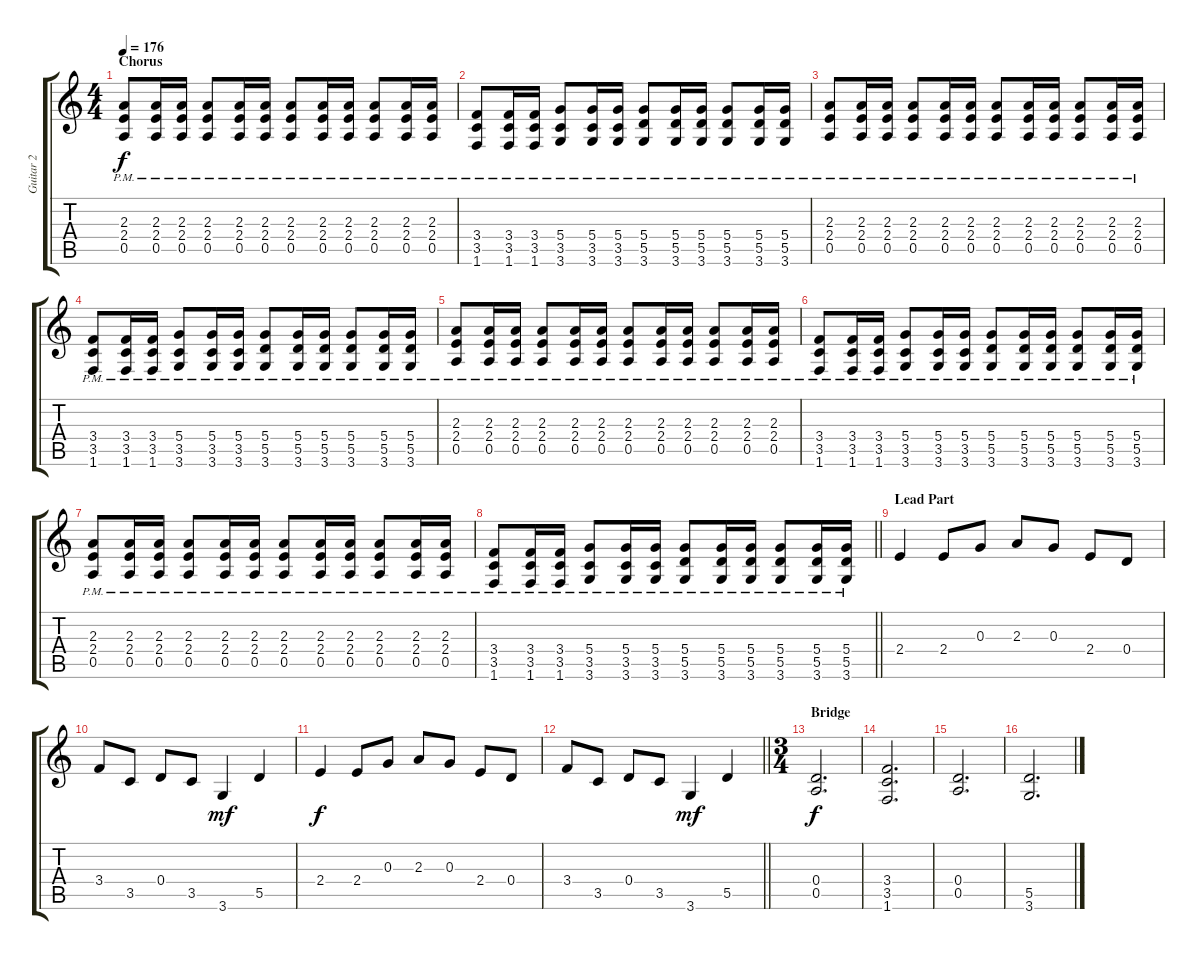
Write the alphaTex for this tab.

\track ("Guitar 2" "Guitar 2") {instrument distortionguitar}
\staff {score tabs}
\tuning (E4 B3 G3 D3 A2 E2) {hide}
\ts (4 4)
\section ("" "Chorus")
\tempo 176
\clef g2
\ks c
(2.3{pm} 2.4{pm} 0.5{pm}).8{dy f} (2.3{pm} 2.4{pm} 0.5{pm}).16 (2.3{pm} 2.4{pm} 0.5{pm}).16 (2.3{pm} 2.4{pm} 0.5{pm}).8 (2.3{pm} 2.4{pm} 0.5{pm}).16 (2.3{pm} 2.4{pm} 0.5{pm}).16 (2.3{pm} 2.4{pm} 0.5{pm}).8 (2.3{pm} 2.4{pm} 0.5{pm}).16 (2.3{pm} 2.4{pm} 0.5{pm}).16 (2.3{pm} 2.4{pm} 0.5{pm}).8 (2.3{pm} 2.4{pm} 0.5{pm}).16 (2.3{pm} 2.4{pm} 0.5{pm}).16 |
(3.4{pm} 3.5{pm} 1.6{pm}).8 (3.4{pm} 3.5{pm} 1.6{pm}).16 (3.4{pm} 3.5{pm} 1.6{pm}).16 (5.4{pm} 3.5{pm} 3.6{pm}).8 (5.4{pm} 3.5{pm} 3.6{pm}).16 (5.4{pm} 3.5{pm} 3.6{pm}).16 (5.4{pm} 5.5{pm} 3.6{pm}).8 (5.4{pm} 5.5{pm} 3.6{pm}).16 (5.4{pm} 5.5{pm} 3.6{pm}).16 (5.4{pm} 5.5{pm} 3.6{pm}).8 (5.4{pm} 5.5{pm} 3.6{pm}).16 (5.4{pm} 5.5{pm} 3.6{pm}).16 |
(2.3{pm} 2.4{pm} 0.5{pm}).8 (2.3{pm} 2.4{pm} 0.5{pm}).16 (2.3{pm} 2.4{pm} 0.5{pm}).16 (2.3{pm} 2.4{pm} 0.5{pm}).8 (2.3{pm} 2.4{pm} 0.5{pm}).16 (2.3{pm} 2.4{pm} 0.5{pm}).16 (2.3{pm} 2.4{pm} 0.5{pm}).8 (2.3{pm} 2.4{pm} 0.5{pm}).16 (2.3{pm} 2.4{pm} 0.5{pm}).16 (2.3{pm} 2.4{pm} 0.5{pm}).8 (2.3{pm} 2.4{pm} 0.5{pm}).16 (2.3{pm} 2.4{pm} 0.5{pm}).16 |
(3.4{pm} 3.5{pm} 1.6{pm}).8 (3.4{pm} 3.5{pm} 1.6{pm}).16 (3.4{pm} 3.5{pm} 1.6{pm}).16 (5.4{pm} 3.5{pm} 3.6{pm}).8 (5.4{pm} 3.5{pm} 3.6{pm}).16 (5.4{pm} 3.5{pm} 3.6{pm}).16 (5.4{pm} 5.5{pm} 3.6{pm}).8 (5.4{pm} 5.5{pm} 3.6{pm}).16 (5.4{pm} 5.5{pm} 3.6{pm}).16 (5.4{pm} 5.5{pm} 3.6{pm}).8 (5.4{pm} 5.5{pm} 3.6{pm}).16 (5.4{pm} 5.5{pm} 3.6{pm}).16 |
(2.3{pm} 2.4{pm} 0.5{pm}).8 (2.3{pm} 2.4{pm} 0.5{pm}).16 (2.3{pm} 2.4{pm} 0.5{pm}).16 (2.3{pm} 2.4{pm} 0.5{pm}).8 (2.3{pm} 2.4{pm} 0.5{pm}).16 (2.3{pm} 2.4{pm} 0.5{pm}).16 (2.3{pm} 2.4{pm} 0.5{pm}).8 (2.3{pm} 2.4{pm} 0.5{pm}).16 (2.3{pm} 2.4{pm} 0.5{pm}).16 (2.3{pm} 2.4{pm} 0.5{pm}).8 (2.3{pm} 2.4{pm} 0.5{pm}).16 (2.3{pm} 2.4{pm} 0.5{pm}).16 |
(3.4{pm} 3.5{pm} 1.6{pm}).8 (3.4{pm} 3.5{pm} 1.6{pm}).16 (3.4{pm} 3.5{pm} 1.6{pm}).16 (5.4{pm} 3.5{pm} 3.6{pm}).8 (5.4{pm} 3.5{pm} 3.6{pm}).16 (5.4{pm} 3.5{pm} 3.6{pm}).16 (5.4{pm} 5.5{pm} 3.6{pm}).8 (5.4{pm} 5.5{pm} 3.6{pm}).16 (5.4{pm} 5.5{pm} 3.6{pm}).16 (5.4{pm} 5.5{pm} 3.6{pm}).8 (5.4{pm} 5.5{pm} 3.6{pm}).16 (5.4{pm} 5.5{pm} 3.6{pm}).16 |
(2.3{pm} 2.4{pm} 0.5{pm}).8 (2.3{pm} 2.4{pm} 0.5{pm}).16 (2.3{pm} 2.4{pm} 0.5{pm}).16 (2.3{pm} 2.4{pm} 0.5{pm}).8 (2.3{pm} 2.4{pm} 0.5{pm}).16 (2.3{pm} 2.4{pm} 0.5{pm}).16 (2.3{pm} 2.4{pm} 0.5{pm}).8 (2.3{pm} 2.4{pm} 0.5{pm}).16 (2.3{pm} 2.4{pm} 0.5{pm}).16 (2.3{pm} 2.4{pm} 0.5{pm}).8 (2.3{pm} 2.4{pm} 0.5{pm}).16 (2.3{pm} 2.4{pm} 0.5{pm}).16 |
\barLineRight lightlight
(3.4{pm} 3.5{pm} 1.6{pm}).8 (3.4{pm} 3.5{pm} 1.6{pm}).16 (3.4{pm} 3.5{pm} 1.6{pm}).16 (5.4{pm} 3.5{pm} 3.6{pm}).8 (5.4{pm} 3.5{pm} 3.6{pm}).16 (5.4{pm} 3.5{pm} 3.6{pm}).16 (5.4{pm} 5.5{pm} 3.6{pm}).8 (5.4{pm} 5.5{pm} 3.6{pm}).16 (5.4{pm} 5.5{pm} 3.6{pm}).16 (5.4{pm} 5.5{pm} 3.6{pm}).8 (5.4{pm} 5.5{pm} 3.6{pm}).16 (5.4{pm} 5.5{pm} 3.6{pm}).16 |
\section ("" "Lead Part")
2.4.4 2.4.8 0.3.8 2.3.8 0.3.8 2.4.8 0.4.8 |
3.4.8 3.5.8 0.4.8 3.5.8 3.6.4{dy mf} 5.5.4 |
2.4.4{dy f} 2.4.8 0.3.8 2.3.8 0.3.8 2.4.8 0.4.8 |
\barLineRight lightlight
3.4.8 3.5.8 0.4.8 3.5.8 3.6.4{dy mf} 5.5.4 |
\ts (3 4)
\section ("" "Bridge")
(0.4 0.5).2{d dy f} |
(3.4 3.5 1.6).2{d} |
(0.4 0.5).2{d} |
(5.5 3.6).2{d}
